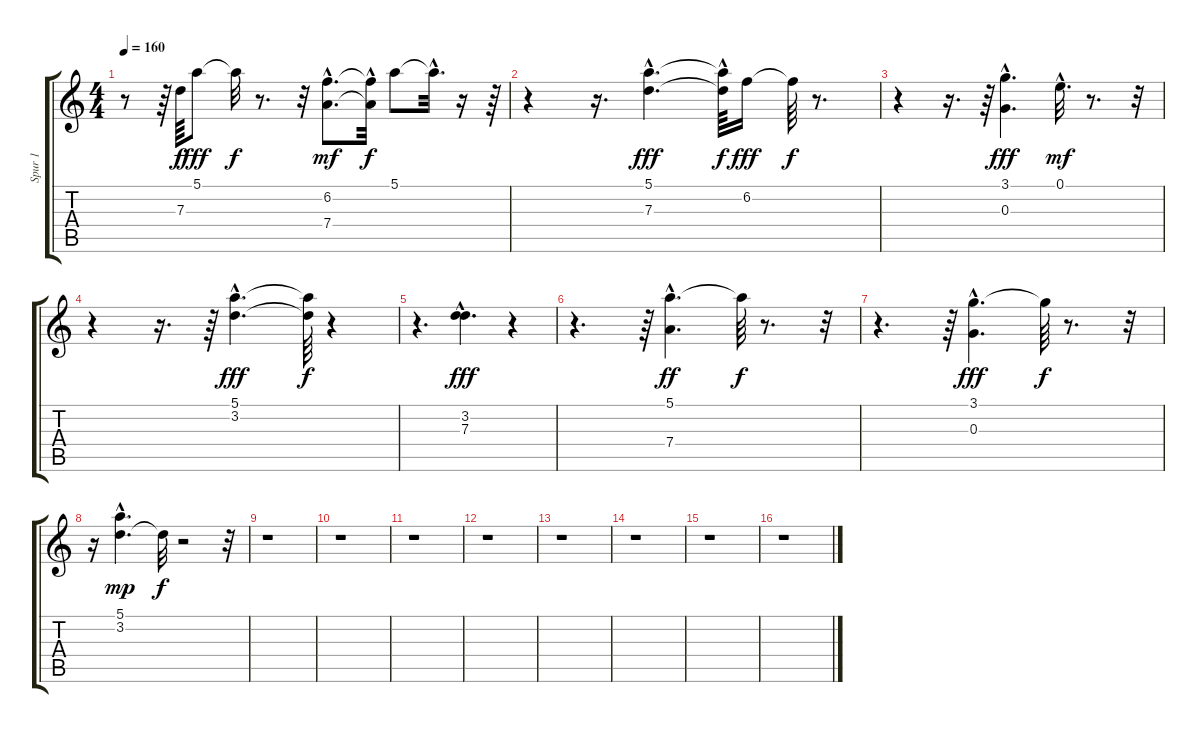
\track ("Spur 1" "Spur 1") {instrument overdrivenguitar}
\staff {score tabs}
\tuning (E4 B3 G3 D3 A2 E2) {hide}
\ts (4 4)
\tempo 160
\clef g2
\ks c
r.8{dy f} r.64 7.3.64 5.1.8{dy fff} 5.1{t}.32{dy f} r.8{d} r.32 (6.2{hac} 7.4{hac}).8{d dy mf} (6.2{t} 7.4{hac t}).32{dy f} 5.1.8 5.1{hac t}.32{d} r.16 r.64 |
r.4 r.16{d} (5.1{hac} 7.3{hac}).4{d dy fff} (5.1{hac t} 7.3{t}).64{dy f} 6.2.16{dy fff} 6.2{t}.64{dy f} r.8{d} |
r.4 r.16{d} r.64 (3.1{hac} 0.3{hac}).4{d dy fff} 0.1{hac}.32{d dy mf} r.8{d} r.32 |
r.4 r.16{d} r.64 (5.1{hac} 3.2{hac}).4{d dy fff} (5.1{t} 3.2{t}).64{dy f} r.4 |
r.4{d} (3.2{hac} 7.3{hac}).4{d dy fff} r.4 |
r.4{d} r.64 (5.1{hac} 7.4{hac}).4{d dy ff} 5.1{t}.64{dy f} r.8{d} r.32 |
r.4{d} r.64 (3.1{hac} 0.3{hac}).4{d dy fff} 3.1{t}.64{dy f} r.8{d} r.32 |
r.16 (5.1 3.2{hac}).4{d dy mp} 3.2{t}.32{dy f} r.2 r.32 |
r.1 |
r.1 |
r.1 |
r.1 |
r.1 |
r.1 |
r.1 |
r.1
